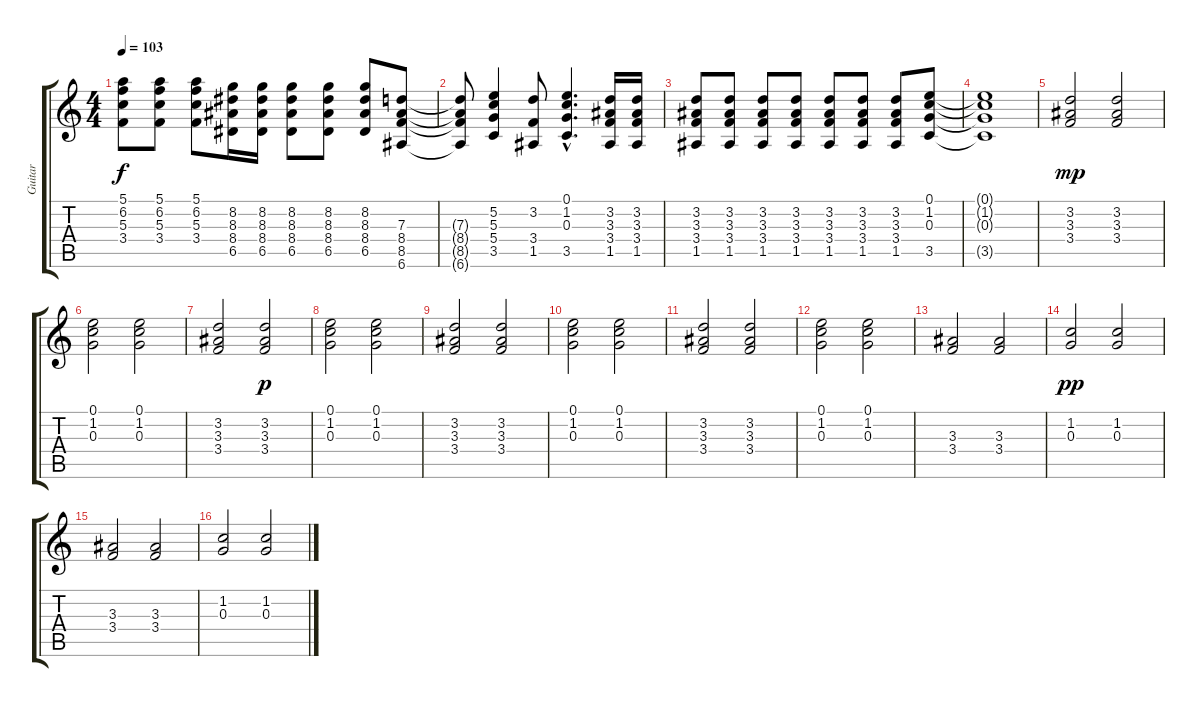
\track ("Guitar" "Guitar") {instrument overdrivenguitar}
\staff {score tabs}
\tuning (E4 B3 G3 D3 A2 E2) {hide}
\ts (4 4)
\tempo 103
\clef g2
\ks c
(5.1 6.2 5.3 3.4).8{dy f} (5.1 6.2 5.3 3.4).8 (5.1 6.2 5.3 3.4).8 (8.2 8.3 8.4 6.5).16 (8.2 8.3 8.4 6.5).16 (8.2 8.3 8.4 6.5).8 (8.2 8.3 8.4 6.5).8 (8.2 8.3 8.4 6.5).8 (7.3 8.4 8.5 6.6).8 |
(7.3{t} 8.4{t} 8.5{t} 6.6{t}).8 (5.2 5.3 5.4 3.5).4 (3.2 3.4 1.5).8 (0.1{hac} 1.2{hac} 0.3{hac} 3.5{hac}).4{d} (3.2 3.3 3.4 1.5).16 (3.2 3.3 3.4 1.5).16 |
(3.2 3.3 3.4 1.5).8 (3.2 3.3 3.4 1.5).8 (3.2 3.3 3.4 1.5).8 (3.2 3.3 3.4 1.5).8 (3.2 3.3 3.4 1.5).8 (3.2 3.3 3.4 1.5).8 (3.2 3.3 3.4 1.5).8 (0.1 1.2 0.3 3.5).8 |
(0.1{t} 1.2{t} 0.3{t} 3.5{t}).1 |
(3.2 3.3 3.4).2{dy mp} (3.2 3.3 3.4).2 |
(0.1 1.2 0.3).2 (0.1 1.2 0.3).2 |
(3.2 3.3 3.4).2 (3.2 3.3 3.4).2{dy p} |
(0.1 1.2 0.3).2 (0.1 1.2 0.3).2 |
(3.2 3.3 3.4).2 (3.2 3.3 3.4).2 |
(0.1 1.2 0.3).2 (0.1 1.2 0.3).2 |
(3.2 3.3 3.4).2 (3.2 3.3 3.4).2 |
(0.1 1.2 0.3).2 (0.1 1.2 0.3).2 |
(3.3 3.4).2 (3.3 3.4).2 |
(1.2 0.3).2{dy pp} (1.2 0.3).2 |
(3.3 3.4).2 (3.3 3.4).2 |
(1.2 0.3).2 (1.2 0.3).2
